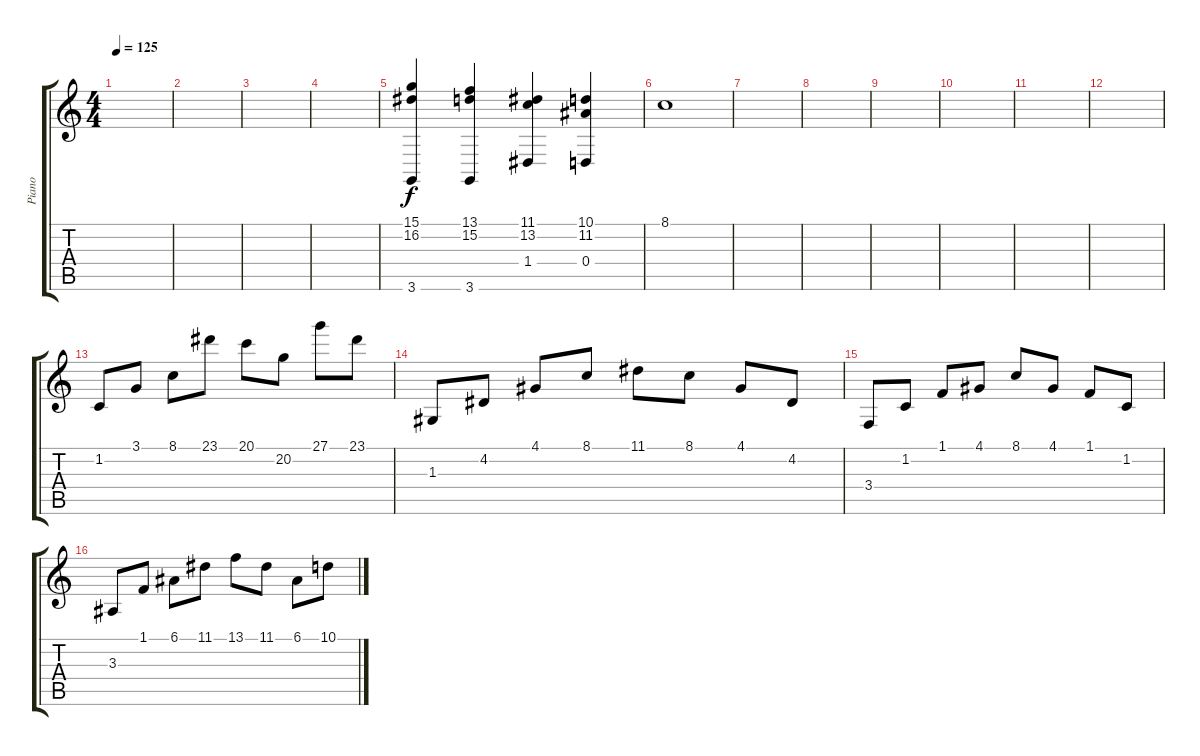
\track ("Piano" "Piano") {instrument brightacousticpiano}
\staff {score tabs}
\tuning (E4 B3 G3 D3 A2 E2) {hide}
\ts (4 4)
\tempo 125
\clef g2
\ks c
|
|
|
|
(15.1 16.2 3.6).4 (13.1 15.2 3.6).4 (11.1 13.2 1.4).4 (10.1 11.2 0.4).4 |
8.1.1 |
|
|
|
|
|
|
1.2.8 3.1.8 8.1.8 23.1.8 20.1.8 20.2.8 27.1.8 23.1.8 |
1.3.8 4.2.8 4.1.8 8.1.8 11.1.8 8.1.8 4.1.8 4.2.8 |
3.4.8 1.2.8 1.1.8 4.1.8 8.1.8 4.1.8 1.1.8 1.2.8 |
3.3.8 1.1.8 6.1.8 11.1.8 13.1.8 11.1.8 6.1.8 10.1.8
